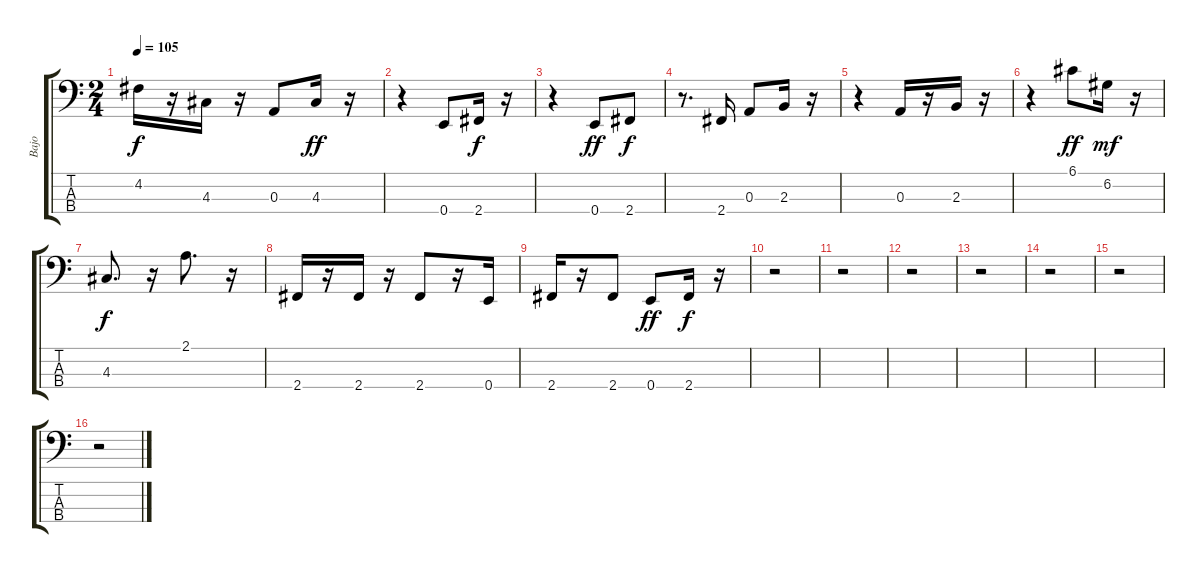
\track ("Bajo" "Bajo") {instrument electricbassfinger}
\staff {score tabs}
\tuning (G2 D2 A1 E1) {hide}
\ts (2 4)
\tempo 105
\clef f4
\ks c
4.2.16{dy f} r.16 4.3.16 r.16 0.3.8 4.3.16{dy ff} r.16 |
r.4 0.4.8 2.4.16{dy f} r.16 |
r.4 0.4.8{dy ff} 2.4.8{dy f} |
r.8{d} 2.4.16 0.3.8 2.3.16 r.16 |
r.4 0.3.16 r.16 2.3.16 r.16 |
r.4 6.1.8{dy ff} 6.2.16{dy mf} r.16 |
4.3.8{d dy f} r.16 2.1.8{d} r.16 |
2.4.16 r.16 2.4.16 r.16 2.4.8 r.16 0.4.16 |
2.4.16 r.16 2.4.8 0.4.8{dy ff} 2.4.16{dy f} r.16 |
r.2 |
r.2 |
r.2 |
r.2 |
r.2 |
r.2 |
r.2
